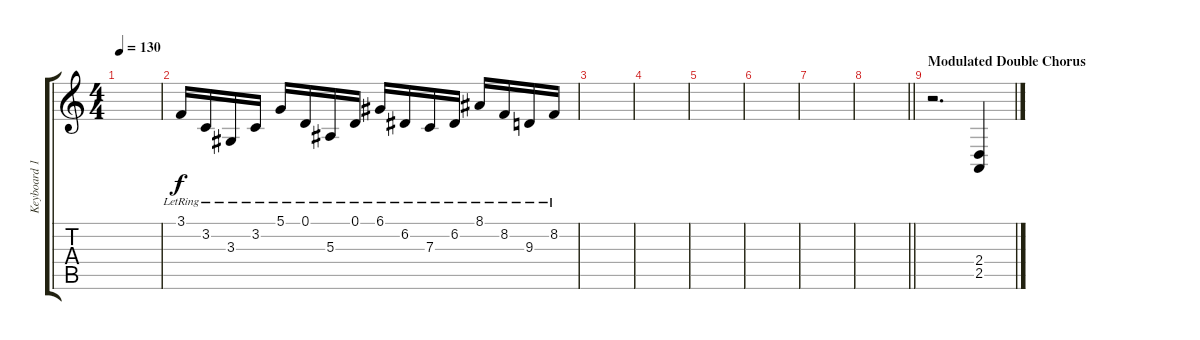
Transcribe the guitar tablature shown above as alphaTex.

\track ("Keyboard 1" "Keyboard 1") {instrument harpsichord}
\staff {score tabs}
\tuning (D4 A3 F3 C3 G2 D2) {hide}
\ts (4 4)
\tempo 130
\clef g2
\ks c
|
3.1{lr}.16{volume 14 instrument harpsichord} 3.2{lr}.16 3.3{lr}.16 3.2{lr}.16 5.1{lr}.16 0.1{lr}.16 5.3{lr}.16 0.1{lr}.16 6.1{lr}.16 6.2{lr}.16 7.3{lr}.16 6.2{lr}.16 8.1{lr}.16 8.2{lr}.16 9.3{lr}.16 8.2{lr}.16 |
|
|
|
|
|
\barLineRight lightlight
|
\section ("" "Modulated Double Chorus")
r.2{d volume 16 instrument gunshot} (2.4 2.5).4
